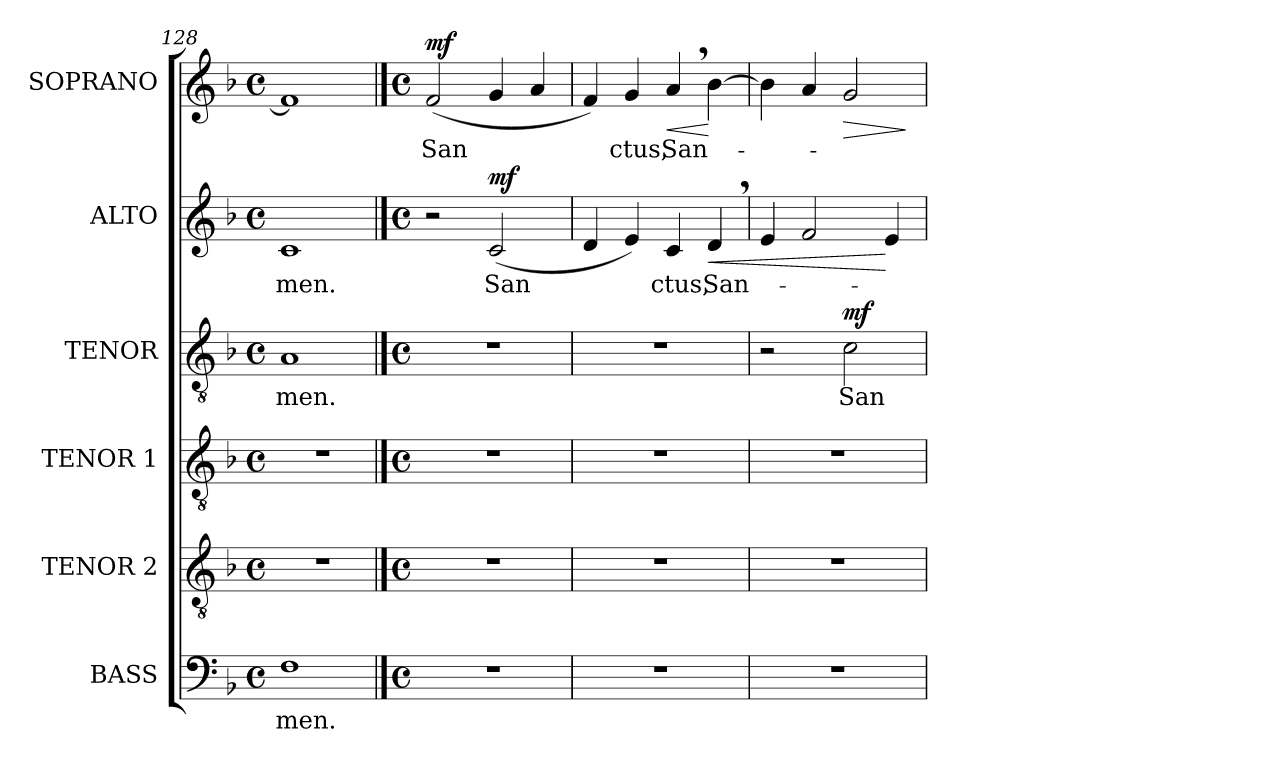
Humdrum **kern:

**kern	**text	**kern	**kern	**kern	**text	**dynam	**kern	**text	**dynam	**kern	**text	**dynam
*part6	*part6	*part5	*part4	*part3	*part3	*part3	*part2	*part2	*part2	*part1	*part1	*part1
*staff6	*staff6	*staff5	*staff4	*staff3	*staff3	*staff3	*staff2	*staff2	*staff2	*staff1	*staff1	*staff1
*I"BASS	*	*I"TENOR 2	*I"TENOR 1	*I"TENOR	*	*	*I"ALTO	*	*	*I"SOPRANO	*	*
*I'B.	*	*I'T2.	*I'T1.	*I'T.	*	*	*I'A.	*	*	*I'S.	*	*
*clefF4	*	*clefGv2	*clefGv2	*clefGv2	*	*	*clefG2	*	*	*clefG2	*	*
*	*	*ITrd7c12	*ITrd7c12	*ITrd7c12	*	*	*	*	*	*	*	*
*k[b-]	*	*k[b-]	*k[b-]	*k[b-]	*	*	*k[b-]	*	*	*k[b-]	*	*
*F:	*	*F:	*F:	*F:	*	*	*F:	*	*	*F:	*	*
*M4/4	*	*M4/4	*M4/4	*M4/4	*	*	*M4/4	*	*	*M4/4	*	*
*met(c)	*	*met(c)	*met(c)	*met(c)	*	*	*met(c)	*	*	*met(c)	*	*
=128	=128	=128	=128	=128	=128	=128	=128	=128	=128	=128	=128	=128
!	!LO:LY:b:color=#000000	!	!	!	!	!	!	!	!	!	!	!
!	!	!	!	!	!LO:LY:b:color=#000000	!	!	!	!	!	!	!
!	!	!	!	!	!	!	!	!LO:LY:b:color=#000000	!	!	!	!
1Fi	-men.	1r	1r	1AAi	-men.	.	1ci	-men.	.	1fi]	.	.
!!LO:PB:g=z
==1	==1	==1	==1	==1	==1	==1	==1	==1	==1	==1	==1	==1
*M4/4	*	*M4/4	*M4/4	*M4/4	*	*	*M4/4	*	*	*M4/4	*	*
*met(c)	*	*met(c)	*met(c)	*met(c)	*	*	*met(c)	*	*	*met(c)	*	*
!	!	!	!	!	!	!	!	!	!	!	!LO:LY:b:color=#000000	!
1r	.	1r	1r	1r	.	.	2r	.	.	(2fi/	San	mf
!	!	!	!	!	!	!	!	!LO:LY:b:color=#000000	!	!	!	!
.	.	.	.	.	.	.	(2ci/	San	mf	4gi/	.	.
.	.	.	.	.	.	.	.	.	.	4ai/	.	.
=2	=2	=2	=2	=2	=2	=2	=2	=2	=2	=2	=2	=2
1r	.	1r	1r	1r	.	.	4di/	.	.	4fi/)	.	.
!	!	!	!	!	!	!	!	!	!	!	!LO:LY:b:color=#000000	!
.	.	.	.	.	.	.	4ei/)	.	.	4gi/	ctus,	.
!	!	!	!	!	!	!	!	!LO:LY:b:color=#000000	!	!	!	!
!	!	!	!	!	!	!	!	!	!	!	!LO:LY:b:color=#000000	!LO:HP:b
.	.	.	.	.	.	.	4ci/	ctus,	.	4a,i/	San-	<
!	!	!	!	!	!	!	!	!LO:LY:b:color=#000000	!LO:HP:b	!	!	!
.	.	.	.	.	.	.	4d,i/	San-	<	[4b-i\	.	[
=3	=3	=3	=3	=3	=3	=3	=3	=3	=3	=3	=3	=3
1r	.	1r	1r	2r	.	.	4ei/	.	.	4b-i\]	.	.
.	.	.	.	.	.	.	2fi/	.	.	4ai/	.	.
!	!	!	!	!	!LO:LY:b:color=#000000	!	!	!	!	!	!	!LO:HP:b
.	.	.	.	2Ci\	San	mf	.	.	.	2gi/	.	>
.	.	.	.	.	.	.	4ei/	.	[	.	.	.
.	.	.	.	.	.	.	.	.	.	.	.	]
=	=	=	=	=	=	=	=	=	=	=	=	=
*-	*-	*-	*-	*-	*-	*-	*-	*-	*-	*-	*-	*-
